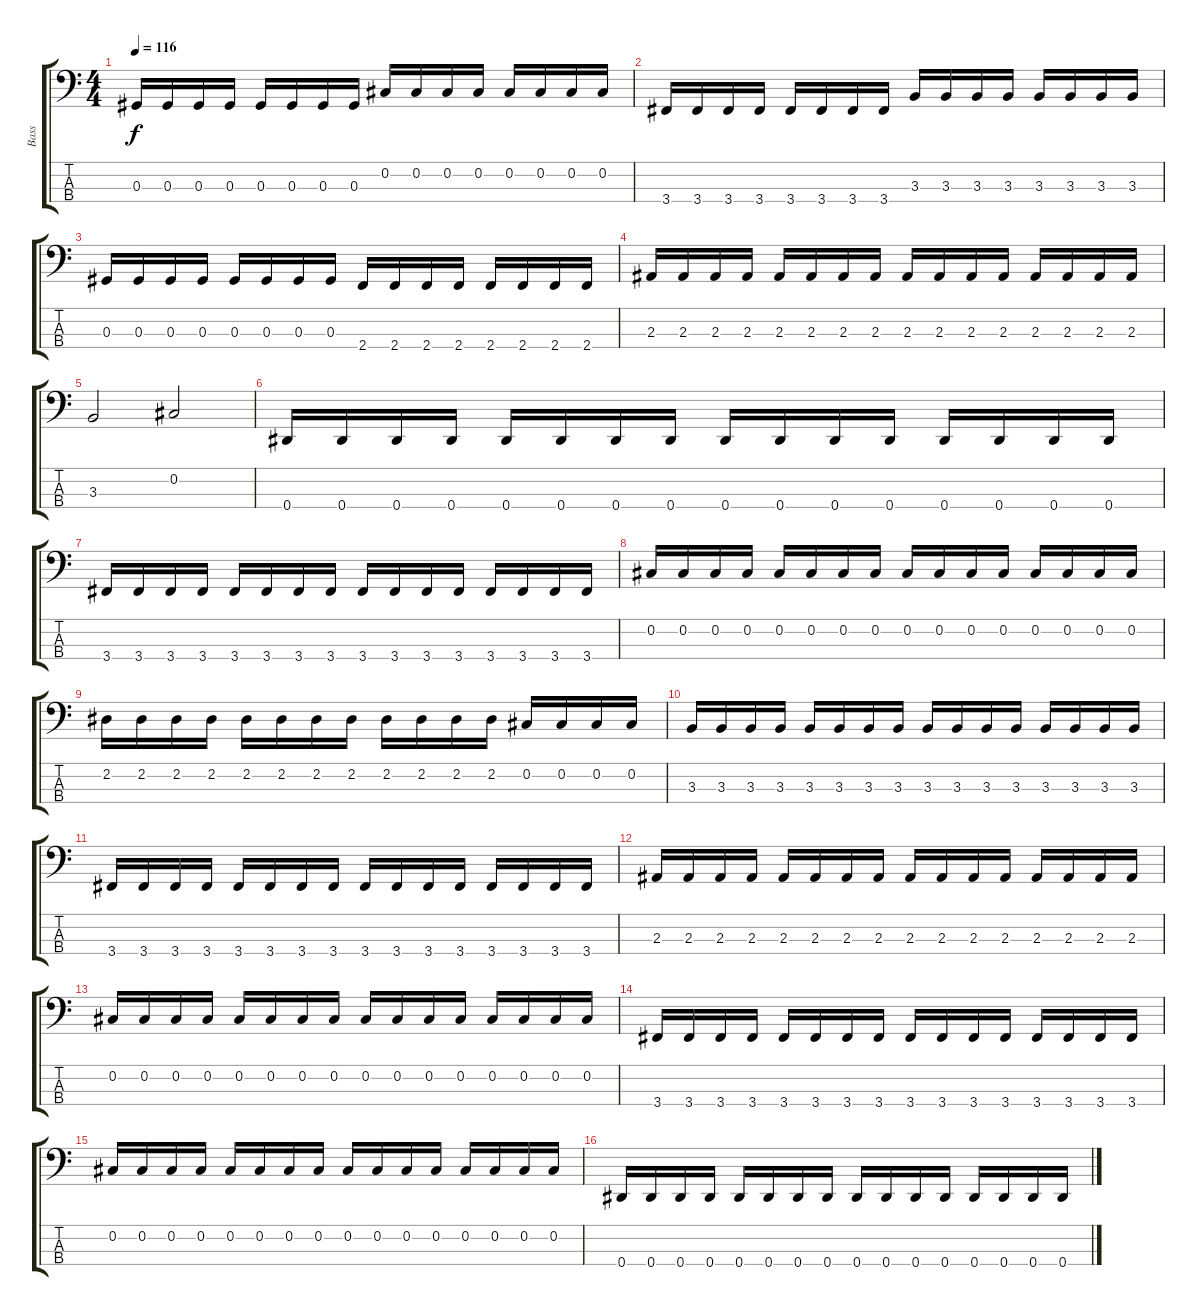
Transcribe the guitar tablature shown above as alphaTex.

\track ("Bass" "Bass") {instrument electricbassfinger}
\staff {score tabs}
\tuning (Gb2 Db2 Ab1 Eb1) {hide}
\ts (4 4)
\tempo 116
\clef f4
\ks c
0.3.16{dy f} 0.3.16 0.3.16 0.3.16 0.3.16 0.3.16 0.3.16 0.3.16 0.2.16 0.2.16 0.2.16 0.2.16 0.2.16 0.2.16 0.2.16 0.2.16 |
3.4.16 3.4.16 3.4.16 3.4.16 3.4.16 3.4.16 3.4.16 3.4.16 3.3.16 3.3.16 3.3.16 3.3.16 3.3.16 3.3.16 3.3.16 3.3.16 |
0.3.16 0.3.16 0.3.16 0.3.16 0.3.16 0.3.16 0.3.16 0.3.16 2.4.16 2.4.16 2.4.16 2.4.16 2.4.16 2.4.16 2.4.16 2.4.16 |
2.3.16 2.3.16 2.3.16 2.3.16 2.3.16 2.3.16 2.3.16 2.3.16 2.3.16 2.3.16 2.3.16 2.3.16 2.3.16 2.3.16 2.3.16 2.3.16 |
3.3.2 0.2.2 |
0.4.16 0.4.16 0.4.16 0.4.16 0.4.16 0.4.16 0.4.16 0.4.16 0.4.16 0.4.16 0.4.16 0.4.16 0.4.16 0.4.16 0.4.16 0.4.16 |
3.4.16 3.4.16 3.4.16 3.4.16 3.4.16 3.4.16 3.4.16 3.4.16 3.4.16 3.4.16 3.4.16 3.4.16 3.4.16 3.4.16 3.4.16 3.4.16 |
0.2.16 0.2.16 0.2.16 0.2.16 0.2.16 0.2.16 0.2.16 0.2.16 0.2.16 0.2.16 0.2.16 0.2.16 0.2.16 0.2.16 0.2.16 0.2.16 |
2.2.16 2.2.16 2.2.16 2.2.16 2.2.16 2.2.16 2.2.16 2.2.16 2.2.16 2.2.16 2.2.16 2.2.16 0.2.16 0.2.16 0.2.16 0.2.16 |
3.3.16 3.3.16 3.3.16 3.3.16 3.3.16 3.3.16 3.3.16 3.3.16 3.3.16 3.3.16 3.3.16 3.3.16 3.3.16 3.3.16 3.3.16 3.3.16 |
3.4.16 3.4.16 3.4.16 3.4.16 3.4.16 3.4.16 3.4.16 3.4.16 3.4.16 3.4.16 3.4.16 3.4.16 3.4.16 3.4.16 3.4.16 3.4.16 |
2.3.16 2.3.16 2.3.16 2.3.16 2.3.16 2.3.16 2.3.16 2.3.16 2.3.16 2.3.16 2.3.16 2.3.16 2.3.16 2.3.16 2.3.16 2.3.16 |
0.2.16 0.2.16 0.2.16 0.2.16 0.2.16 0.2.16 0.2.16 0.2.16 0.2.16 0.2.16 0.2.16 0.2.16 0.2.16 0.2.16 0.2.16 0.2.16 |
3.4.16 3.4.16 3.4.16 3.4.16 3.4.16 3.4.16 3.4.16 3.4.16 3.4.16 3.4.16 3.4.16 3.4.16 3.4.16 3.4.16 3.4.16 3.4.16 |
0.2.16 0.2.16 0.2.16 0.2.16 0.2.16 0.2.16 0.2.16 0.2.16 0.2.16 0.2.16 0.2.16 0.2.16 0.2.16 0.2.16 0.2.16 0.2.16 |
0.4.16 0.4.16 0.4.16 0.4.16 0.4.16 0.4.16 0.4.16 0.4.16 0.4.16 0.4.16 0.4.16 0.4.16 0.4.16 0.4.16 0.4.16 0.4.16
